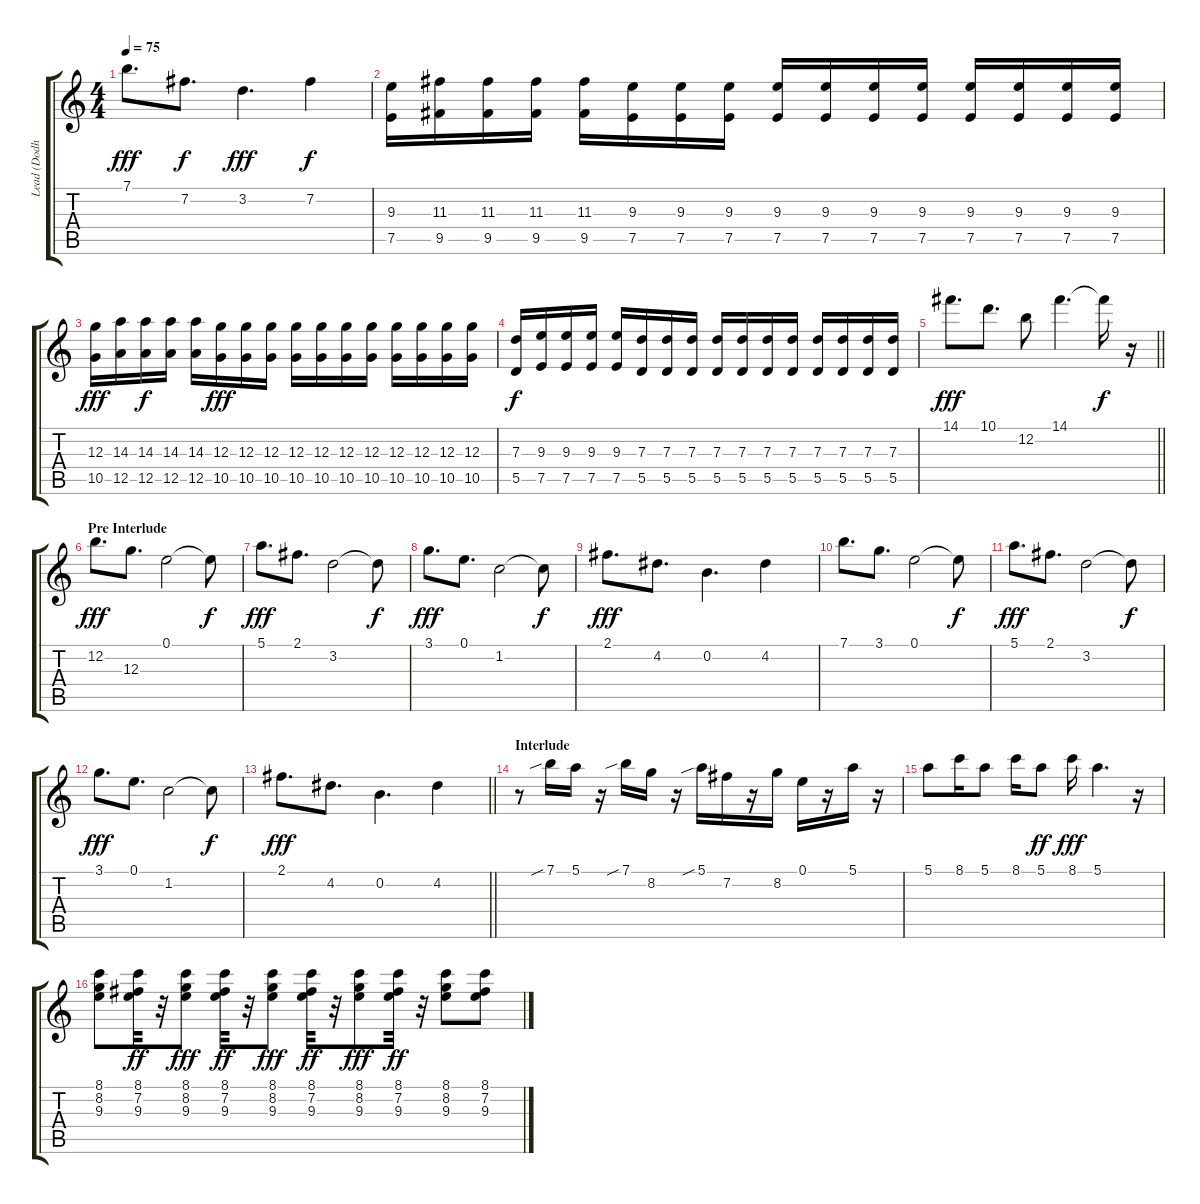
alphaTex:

\track ("Lead (Dodhy)" "Lead (Dodh") {instrument overdrivenguitar}
\staff {score tabs}
\tuning (E4 B3 G3 D3 A2 E2) {hide}
\ts (4 4)
\tempo 75
\clef g2
\ks c
7.1.8{d dy fff} 7.2.8{d dy f} 3.2.4{d dy fff} 7.2.4{dy f} |
(9.3 7.5).16 (11.3 9.5).16 (11.3 9.5).16 (11.3 9.5).16 (11.3 9.5).16 (9.3 7.5).16 (9.3 7.5).16 (9.3 7.5).16 (9.3 7.5).16 (9.3 7.5).16 (9.3 7.5).16 (9.3 7.5).16 (9.3 7.5).16 (9.3 7.5).16 (9.3 7.5).16 (9.3 7.5).16 |
(12.3 10.5).16{dy fff} (14.3 12.5).16 (14.3 12.5).16{dy f} (14.3 12.5).16 (14.3 12.5).16 (12.3 10.5).16{dy fff} (12.3 10.5).16 (12.3 10.5).16 (12.3 10.5).16 (12.3 10.5).16 (12.3 10.5).16 (12.3 10.5).16 (12.3 10.5).16 (12.3 10.5).16 (12.3 10.5).16 (12.3 10.5).16 |
(7.3 5.5).16{dy f} (9.3 7.5).16 (9.3 7.5).16 (9.3 7.5).16 (9.3 7.5).16 (7.3 5.5).16 (7.3 5.5).16 (7.3 5.5).16 (7.3 5.5).16 (7.3 5.5).16 (7.3 5.5).16 (7.3 5.5).16 (7.3 5.5).16 (7.3 5.5).16 (7.3 5.5).16 (7.3 5.5).16 |
\barLineRight lightlight
14.1.8{d dy fff} 10.1.8{d} 12.2.8 14.1.4{d} 14.1{t}.16{dy f} r.16 |
\section ("" "Pre Interlude")
12.2.8{d dy fff} 12.3.8{d} 0.1.2 0.1{t}.8{dy f} |
5.1.8{d dy fff} 2.1.8{d} 3.2.2 3.2{t}.8{dy f} |
3.1.8{d dy fff} 0.1.8{d} 1.2.2 1.2{t}.8{dy f} |
2.1.8{d dy fff} 4.2.8{d} 0.2.4{d} 4.2.4 |
7.1.8{d} 3.1.8{d} 0.1.2 0.1{t}.8{dy f} |
5.1.8{d dy fff} 2.1.8{d} 3.2.2 3.2{t}.8{dy f} |
3.1.8{d dy fff} 0.1.8{d} 1.2.2 1.2{t}.8{dy f} |
\barLineRight lightlight
2.1.8{d dy fff} 4.2.8{d} 0.2.4{d} 4.2.4 |
\section ("" "Interlude")
r.8 7.1{sib}.16 5.1.16 r.16 7.1{sib}.16 8.2.16 r.16 5.1{sib}.16 7.2.16 r.16 8.2.16 0.1.16 r.16 5.1.16 r.16 |
5.1.8 8.1.16 5.1.8 8.1.16 5.1.8{dy ff} 8.1.16{dy fff} 5.1.4{d} r.16 |
(8.1 8.2 9.3).8 (8.1 7.2 9.3).32{dy ff} r.32 (8.1 8.2 9.3).8{dy fff} (8.1 7.2 9.3).32{dy ff} r.32 (8.1 8.2 9.3).8{dy fff} (8.1 7.2 9.3).32{dy ff} r.32 (8.1 8.2 9.3).8{dy fff} (8.1 7.2 9.3).32{dy ff} r.32 (8.1 8.2 9.3).8 (8.1 7.2 9.3).8
